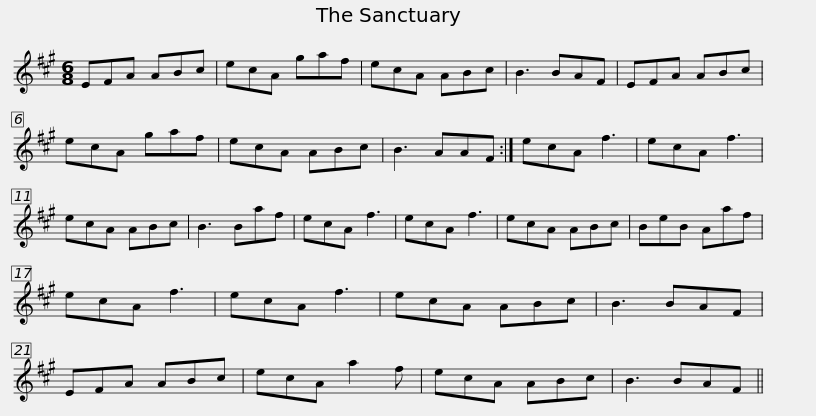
X:1
L:1/8
M:6/8
I:linebreak $
K:A
V:1 treble
V:1
 EFA ABc | ecA gaf | ecA ABc | B3 BAF | EFA ABc | %5
 ecA gaf | ecA ABc |$ B3 AAF :| ecA f3 | ecA f3 | %10
 ecA ABc | B3 Baf | ecA f3 | ecA f3 | ecA ABc |$ %15
 BeB Aaf | ecA f3 | ecA f3 | ecA ABc | B3 BAF | %20
 EFA ABc | ecA a2 f | ecA ABc |$ B3 BAF || %24
